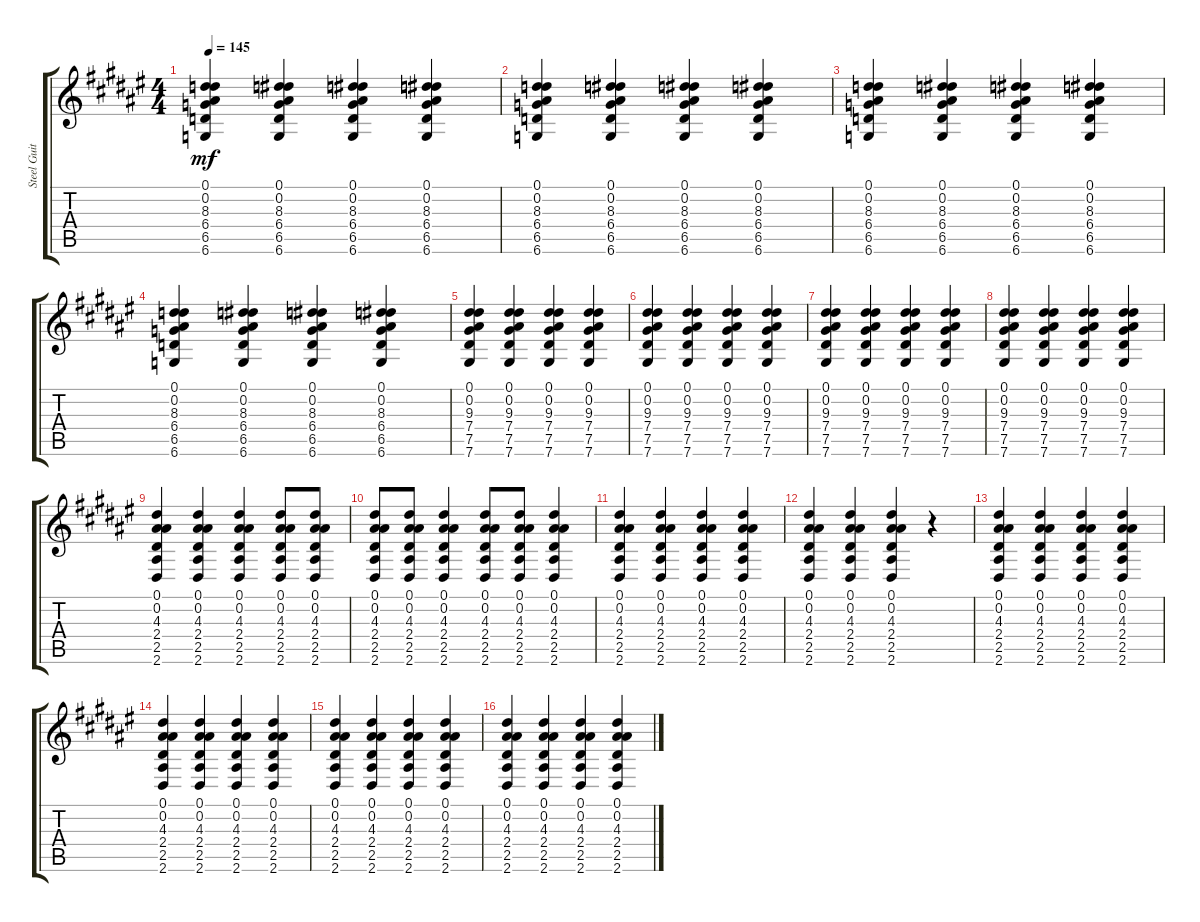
\track ("Steel Guitar" "Steel Guit") {instrument acousticguitarsteel}
\staff {score tabs}
\tuning (Eb4 Bb3 Gb3 Db3 Ab2 Db2) {hide}
\ts (4 4)
\tempo 145
\clef g2
\ks f#
(0.1 0.2 8.3 6.4 6.5 6.6).4{dy mf} (0.1 0.2 8.3 6.4 6.5 6.6).4 (0.1 0.2 8.3 6.4 6.5 6.6).4 (0.1 0.2 8.3 6.4 6.5 6.6).4 |
(0.1 0.2 8.3 6.4 6.5 6.6).4 (0.1 0.2 8.3 6.4 6.5 6.6).4 (0.1 0.2 8.3 6.4 6.5 6.6).4 (0.1 0.2 8.3 6.4 6.5 6.6).4 |
(0.1 0.2 8.3 6.4 6.5 6.6).4 (0.1 0.2 8.3 6.4 6.5 6.6).4 (0.1 0.2 8.3 6.4 6.5 6.6).4 (0.1 0.2 8.3 6.4 6.5 6.6).4 |
(0.1 0.2 8.3 6.4 6.5 6.6).4 (0.1 0.2 8.3 6.4 6.5 6.6).4 (0.1 0.2 8.3 6.4 6.5 6.6).4 (0.1 0.2 8.3 6.4 6.5 6.6).4 |
(0.1 0.2 9.3 7.4 7.5 7.6).4 (0.1 0.2 9.3 7.4 7.5 7.6).4 (0.1 0.2 9.3 7.4 7.5 7.6).4 (0.1 0.2 9.3 7.4 7.5 7.6).4 |
(0.1 0.2 9.3 7.4 7.5 7.6).4 (0.1 0.2 9.3 7.4 7.5 7.6).4 (0.1 0.2 9.3 7.4 7.5 7.6).4 (0.1 0.2 9.3 7.4 7.5 7.6).4 |
(0.1 0.2 9.3 7.4 7.5 7.6).4 (0.1 0.2 9.3 7.4 7.5 7.6).4 (0.1 0.2 9.3 7.4 7.5 7.6).4 (0.1 0.2 9.3 7.4 7.5 7.6).4 |
(0.1 0.2 9.3 7.4 7.5 7.6).4 (0.1 0.2 9.3 7.4 7.5 7.6).4 (0.1 0.2 9.3 7.4 7.5 7.6).4 (0.1 0.2 9.3 7.4 7.5 7.6).4 |
(0.1 0.2 4.3 2.4 2.5 2.6).4 (0.1 0.2 4.3 2.4 2.5 2.6).4 (0.1 0.2 4.3 2.4 2.5 2.6).4 (0.1 0.2 4.3 2.4 2.5 2.6).8 (0.1 0.2 4.3 2.4 2.5 2.6).8 |
(0.1 0.2 4.3 2.4 2.5 2.6).8 (0.1 0.2 4.3 2.4 2.5 2.6).8 (0.1 0.2 4.3 2.4 2.5 2.6).4 (0.1 0.2 4.3 2.4 2.5 2.6).8 (0.1 0.2 4.3 2.4 2.5 2.6).8 (0.1 0.2 4.3 2.4 2.5 2.6).4 |
(0.1 0.2 4.3 2.4 2.5 2.6).4 (0.1 0.2 4.3 2.4 2.5 2.6).4 (0.1 0.2 4.3 2.4 2.5 2.6).4 (0.1 0.2 4.3 2.4 2.5 2.6).4 |
(0.1 0.2 4.3 2.4 2.5 2.6).4 (0.1 0.2 4.3 2.4 2.5 2.6).4 (0.1 0.2 4.3 2.4 2.5 2.6).4 r.4 |
(0.1 0.2 4.3 2.4 2.5 2.6).4 (0.1 0.2 4.3 2.4 2.5 2.6).4 (0.1 0.2 4.3 2.4 2.5 2.6).4 (0.1 0.2 4.3 2.4 2.5 2.6).4 |
(0.1 0.2 4.3 2.4 2.5 2.6).4 (0.1 0.2 4.3 2.4 2.5 2.6).4 (0.1 0.2 4.3 2.4 2.5 2.6).4 (0.1 0.2 4.3 2.4 2.5 2.6).4 |
(0.1 0.2 4.3 2.4 2.5 2.6).4 (0.1 0.2 4.3 2.4 2.5 2.6).4 (0.1 0.2 4.3 2.4 2.5 2.6).4 (0.1 0.2 4.3 2.4 2.5 2.6).4 |
(0.1 0.2 4.3 2.4 2.5 2.6).4 (0.1 0.2 4.3 2.4 2.5 2.6).4 (0.1 0.2 4.3 2.4 2.5 2.6).4 (0.1 0.2 4.3 2.4 2.5 2.6).4
